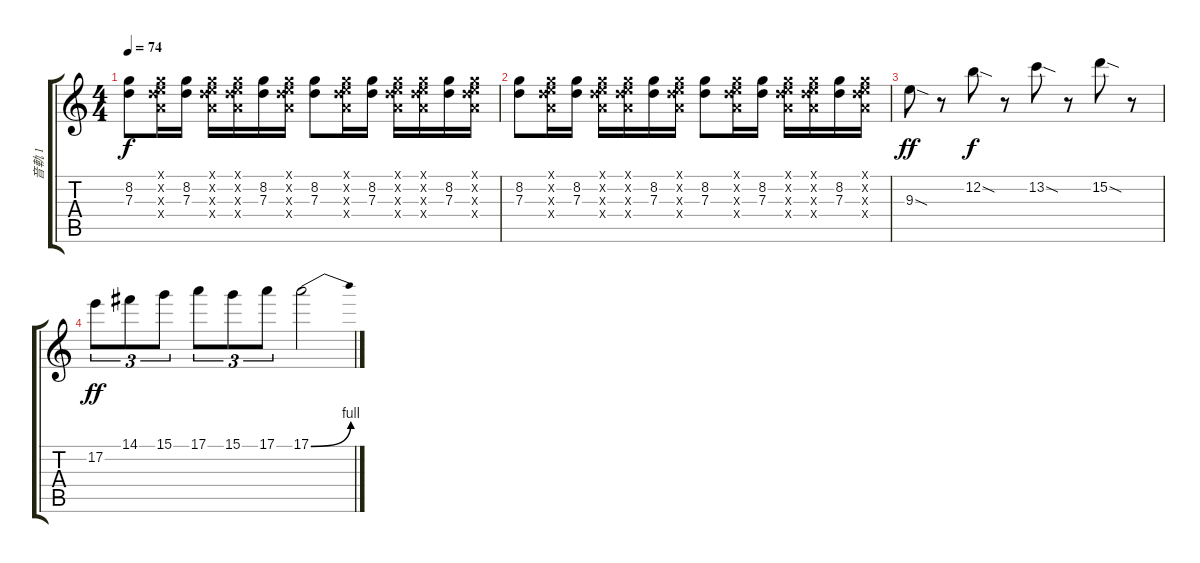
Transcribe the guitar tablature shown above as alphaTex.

\track ("音軌 1" "音軌 1") {instrument overdrivenguitar}
\staff {score tabs}
\tuning (E4 B3 G3 D3 A2 E2) {hide}
\ts (4 4)
\tempo 74
\clef g2
\ks c
(8.2 7.3).8{dy f} (0.1{x} 8.2{x} 7.3{x} 7.4{x}).16 (8.2 7.3).16 (0.1{x} 8.2{x} 7.3{x} 7.4{x}).16 (0.1{x} 8.2{x} 7.3{x} 7.4{x}).16 (8.2 7.3).16 (0.1{x} 8.2{x} 7.3{x} 7.4{x}).16 (8.2 7.3).8 (0.1{x} 8.2{x} 7.3{x} 7.4{x}).16 (8.2 7.3).16 (0.1{x} 8.2{x} 7.3{x} 7.4{x}).16 (0.1{x} 8.2{x} 7.3{x} 7.4{x}).16 (8.2 7.3).16 (0.1{x} 8.2{x} 7.3{x} 7.4{x}).16 |
(8.2 7.3).8 (0.1{x} 8.2{x} 7.3{x} 7.4{x}).16 (8.2 7.3).16 (0.1{x} 8.2{x} 7.3{x} 7.4{x}).16 (0.1{x} 8.2{x} 7.3{x} 7.4{x}).16 (8.2 7.3).16 (0.1{x} 8.2{x} 7.3{x} 7.4{x}).16 (8.2 7.3).8 (0.1{x} 8.2{x} 7.3{x} 7.4{x}).16 (8.2 7.3).16 (0.1{x} 8.2{x} 7.3{x} 7.4{x}).16 (0.1{x} 8.2{x} 7.3{x} 7.4{x}).16 (8.2 7.3).16 (0.1{x} 8.2{x} 7.3{x} 7.4{x}).16 |
9.3{sod}.8{dy ff} r.8 12.2{sod}.8{dy f} r.8 13.2{sod}.8 r.8 15.2{sod}.8 r.8 |
17.2.8{tu (3 2) dy ff} 14.1.8{tu (3 2)} 15.1.8{tu (3 2)} 17.1.8{tu (3 2)} 15.1.8{tu (3 2)} 17.1.8{tu (3 2)} 17.1{be (bend 0 0 60 4)}.2
